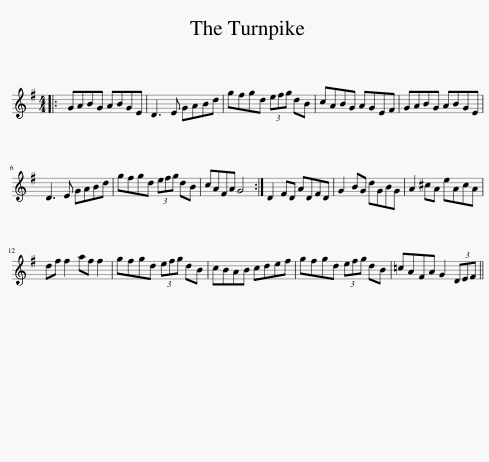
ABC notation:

X:1
L:1/8
M:4/4
I:linebreak $
K:G
V:1 treble
V:1
|: GABG ABGE | D3 E GABd | gfgd (3efg dB | cABG AGEF | GABG ABGE |$ %5
 D3 E GABd | gfgd (3efg dB | cAFA G4 :| D2 FD ADFD | G2 BG dGBG | %10
 A2 ^cA eAcA |$ df f2 af f2 | gfgd (3efg dB | cBAB cdef | gfgd (3efg dB | %15
 =cAFA G2 (3DEF || %16
